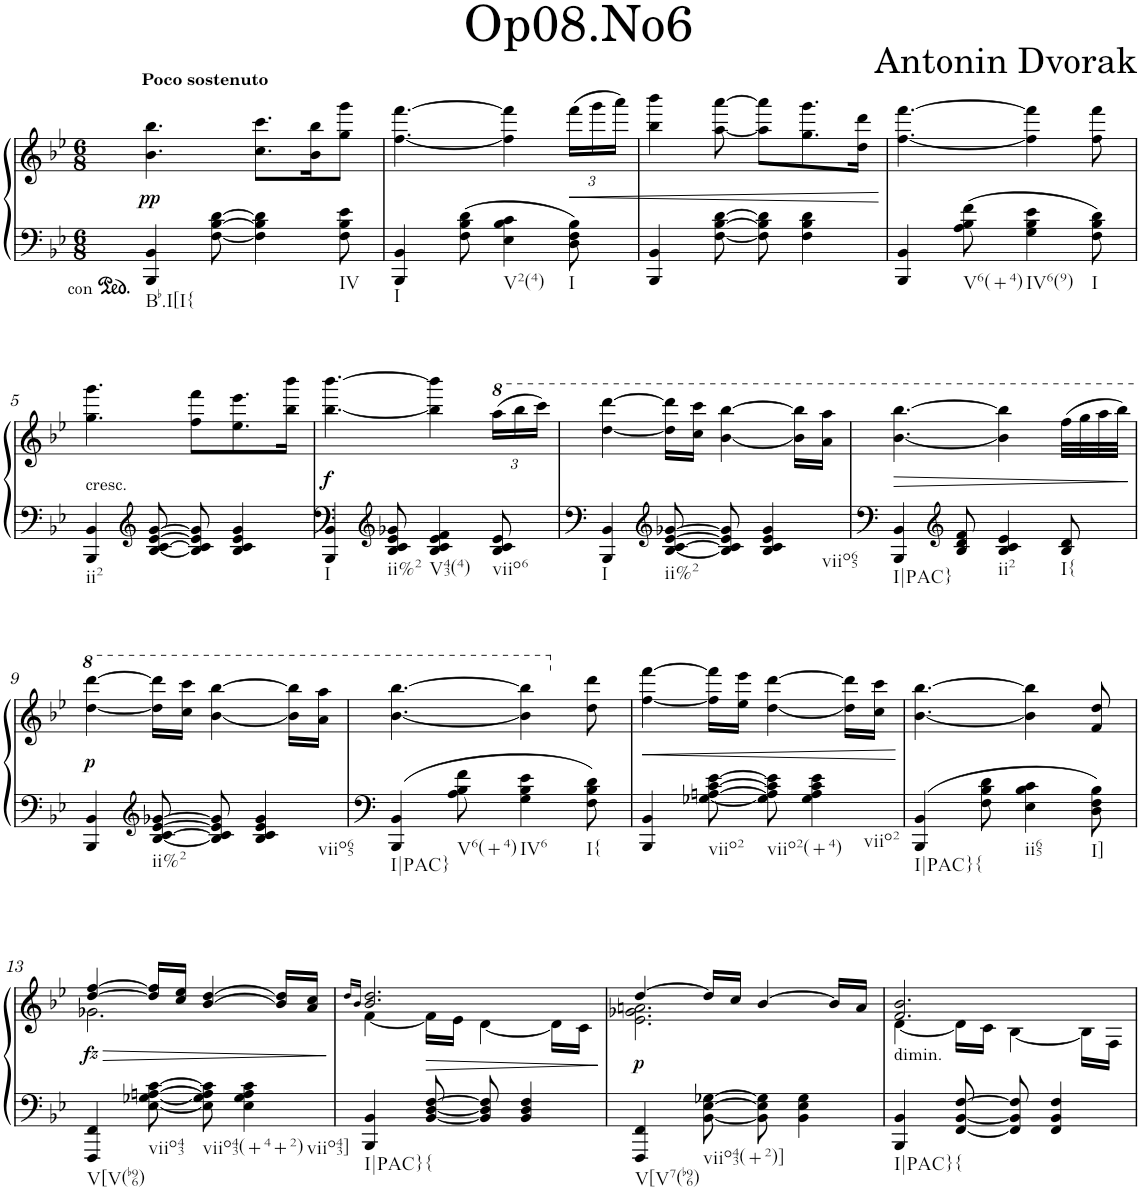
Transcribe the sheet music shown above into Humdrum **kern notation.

**kern	**kern	**dynam
*part1	*part1	*part1
*staff2	*staff1	*staff1/2
*I"Piano	*	*
*I'Pno.	*	*
*clefF4	*clefG2	*
*k[b-e-]	*k[b-e-]	*
*M6/8	*M6/8	*
=1	=1	=1
!	!LO:TX:a:B:t=Poco sostenuto	!
!LO:TX:b:t=con	!	!
!LO:TX:b:t=Bb.I[I{	!	!
!	!	!LO:DY:b
4BBB-/ 4BB-/	4.b-\ 4.bb-\	pp
[8F\ [8B-\ [8d\	.	.
4F\] 4B-\] 4d\]	8.cc\ 8.ccc\L	.
.	16b-\ 16bb-\K	.
!LO:TX:b:t=IV	!	!
8F\ 8B-\ 8e-\	8gg\ 8ggg\J	.
=2	=2	=2
!LO:TX:b:t=I	!	!
4BBB-/ 4BB-/	[4.ff\ [4.fff\	.
8F\ 8B-\ 8d\	.	.
!LO:TX:b:t=V2(4)	!	!
4E-\ 4B-\ 4c\	4ff\] 4fff\]	.
*	*Xbrackettup	*
!LO:TX:b:t=I	!	!
!	!	!LO:HP:b
8D\ 8F\ 8B-\	(24fff\LL	<
.	24ggg\	.
.	24aaa\JJ)	.
=3	=3	=3
4BBB-/ 4BB-/	4bb-\ 4bbb-\	.
[8F\ [8B-\ [8d\	[8aa\ [8aaa\	.
8F\] 8B-\] 8d\]	8aa\] 8aaa\]L	.
4F\ 4B-\ 4d\	8.gg\ 8.ggg\	.
.	16dd\ 16ddd\Jk	.
.	.	[
=4	=4	=4
4BBB-/ 4BB-/	[4.ff\ [4.fff\	.
!LO:TX:b:t=V6(+4)	!	!
8A\ 8B-\ 8f\	.	.
!LO:TX:b:t=IV6(9)	!	!
4G\ 4B-\ 4e-\	4ff\] 4fff\]	.
!LO:TX:b:t=I	!	!
8F\ 8B-\ 8d\	8ff\ 8fff\	.
!!LO:LB:g=z
=5	=5	=5
!	!LO:TX:b:t=cresc.	!
!LO:TX:b:t=ii2	!	!
4BBB-/ 4BB-/	4.gg\ 4.ggg\	.
*clefG2	*	*
[8B-/ [8c/ [8e-/ [8g/	.	.
8B-/] 8c/] 8e-/] 8g/]	8ff\ 8fff\L	.
4B-/ 4c/ 4e-/ 4g/	8.ee-\ 8.eee-\	.
.	16bb-\ 16bbb-\Jk	.
=6	=6	=6
!LO:TX:b:t=I	!	!
!	!	!LO:DY:b
4BBB-/ 4BB-/	[4.bb-\ [4.bbb-\	f
*clefG2	*	*
!LO:TX:b:t=ii%2	!	!
8B-/ 8c/ 8e-/ 8g-X/	.	.
!LO:TX:b:t=V43(4)	!	!
4B-/ 4c/ 4e-/ 4f/	4bb-\] 4bbb-\]	.
!LO:TX:b:t=viio6	!	!
8B-/ 8c/ 8e-/	(24aaa\LL	.
.	24bbb-\	.
.	24cccc\JJ)	.
=7	=7	=7
!LO:TX:b:t=I	!	!
4BBB-/ 4BB-/	[4ddd\ [4dddd\	.
*clefG2	*	*
!LO:TX:b:t=ii%2	!	!
[8B-/ [8c/ [8e-/ [8g-X/	16ddd\] 16dddd\]LL	.
.	16ccc\ 16cccc\JJ	.
8B-/] 8c/] 8e-/] 8g-/]	[4bb-\ [4bbb-\	.
!LO:TX:b:t=viio65	!	!
4B-/ 4c/ 4e-/ 4g-/	.	.
.	16bb-\] 16bbb-\]LL	.
.	16aa\ 16aaa\JJ	.
=8	=8	=8
!LO:TX:b:t=I|PAC}	!	!
!	!	!LO:HP:b
4BBB-/ 4BB-/	[4.bb-\ [4.bbb-\	>
*clefG2	*	*
8B-/ 8d/ 8f/	.	.
!LO:TX:b:t=ii2	!	!
4B-/ 4c/ 4e-/	4bb-\] 4bbb-\]	.
!LO:TX:b:t=I{	!	!
8B-/ 8d/	(32fff\LLL	.
.	32ggg\	.
.	32aaa\	.
.	32bbb-\JJJ)	.
.	.	]
!!LO:LB:g=z
=9	=9	=9
!	!	!LO:DY:b
4BBB-/ 4BB-/	[4ddd\ [4dddd\	p
*clefG2	*	*
!LO:TX:b:t=ii%2	!	!
[8B-/ [8c/ [8e-/ [8g-X/	16ddd\] 16dddd\]LL	.
.	16ccc\ 16cccc\JJ	.
8B-/] 8c/] 8e-/] 8g-/]	[4bb-\ [4bbb-\	.
!LO:TX:b:t=viio65	!	!
4B-/ 4c/ 4e-/ 4g-/	.	.
.	16bb-\] 16bbb-\]LL	.
.	16aa\ 16aaa\JJ	.
=10	=10	=10
!LO:TX:b:t=I|PAC}	!	!
4BBB-/ 4BB-/	[4.bb-\ [4.bbb-\	.
!LO:TX:b:t=V6(+4)	!	!
8A\ 8B-\ 8f\	.	.
!LO:TX:b:t=IV6	!	!
4G\ 4B-\ 4e-\	4bb-\] 4bbb-\]	.
!LO:TX:b:t=I{	!	!
8F\ 8B-\ 8d\	8dd\ 8ddd\	.
=11	=11	=11
!	!	!LO:HP:b
4BBB-/ 4BB-/	[4ff\ [4fff\	<
!LO:TX:b:t=viio2	!	!
[8G-X\ [8An\ [8c\ [8e-\	16ff\] 16fff\]LL	.
.	16ee-\ 16eee-\JJ	.
!LO:TX:b:t=viio2(+4)	!	!
8G-\] 8A\] 8c\] 8e-\]	[4dd\ [4ddd\	.
!LO:TX:b:t=viio2	!	!
4G-\ 4A\ 4c\ 4e-\	.	.
.	16dd\] 16ddd\]LL	.
.	16cc\ 16ccc\JJ	.
.	.	[
=12	=12	=12
!LO:TX:b:t=I|PAC}{	!	!
4BBB-/ 4BB-/	[4.b-\ [4.bb-\	.
8F\ 8B-\ 8d\	.	.
!LO:TX:b:t=ii65	!	!
4E-\ 4B-\ 4c\	4b-\] 4bb-\]	.
!LO:TX:b:t=I]	!	!
8D\ 8F\ 8B-\	8f/ 8dd/	.
!!LO:LB:g=z
=13	=13	=13
!LO:TX:b:t=V[V(b96)	!	!
!	!	!LO:HP:b
*	*^	*
!	!	!	!LO:DY:n=1:b
4FFF/ 4FF/	[4dd/ [4ff/	2.g-X\	> fz
!LO:TX:b:t=viio43	!	!	!
[8E-\ [8G-X\ [8An\ [8c\	16dd/] 16ff/]LL	.	.
.	16cc/ 16ee-/JJ	.	.
!LO:TX:b:t=viio43(+4+2)	!	!	!
8E-\] 8G-\] 8A\] 8c\]	[4b-/ [4dd/	.	.
!LO:TX:b:t=viio43]	!	!	!
4E-\ 4G-\ 4A\ 4c\	.	.	.
.	16b-/] 16dd/]LL	.	.
.	16a/ 16cc/JJ	.	.
*	*v	*v	*
.	.	]
=14	=14	=14
.	16qdd/LL	.
.	16qb-/JJ_	.
*	*^	*
!LO:TX:b:t=I|PAC}{	!	!	!
4BBB-/ 4BB-/	2.b-/ 2.dd/	[4f\	.
[8BB-/ [8D/ [8F/	.	16f\LL]	.
.	.	16e-\JJ	.
8BB-/] 8D/] 8F/]	.	[4d\	.
4BB-/ 4D/ 4F/	.	.	.
.	.	16d\LL]	.
.	.	16c\JJ	.
=15	=15	=15	=15
!LO:TX:b:t=V[V7(b96)	!	!	!
!	!	!	!LO:DY:b
4FFF/ 4FF/	[4dd/	2.e-\ 2.g-X\ 2.an\	p
!LO:TX:b:t=viio43(+2)]	!	!	!
[8BB-\ [8E-\ [8G-X\	16dd/LL]	.	.
.	16cc/JJ	.	.
8BB-\] 8E-\] 8G-\]	[4b-/	.	.
4BB-\ 4E-\ 4G-\	.	.	.
.	16b-/LL]	.	.
.	16a/JJ	.	.
=16	=16	=16	=16
!	!LO:TX:b:t=dimin.	!	!
!LO:TX:b:t=I|PAC}{	!	!	!
4BBB-/ 4BB-/	2.f/ 2.b-/	[4d\	.
[8FF/ [8BB-/ [8F/	.	16d\LL]	.
.	.	16c\JJ	.
8FF/] 8BB-/] 8F/]	.	[4B-\	.
4FF/ 4BB-/ 4F/	.	.	.
.	.	16B-\LL]	.
.	.	16F\JJ	.
*	*v	*v	*
=	=	=
*-	*-	*-
